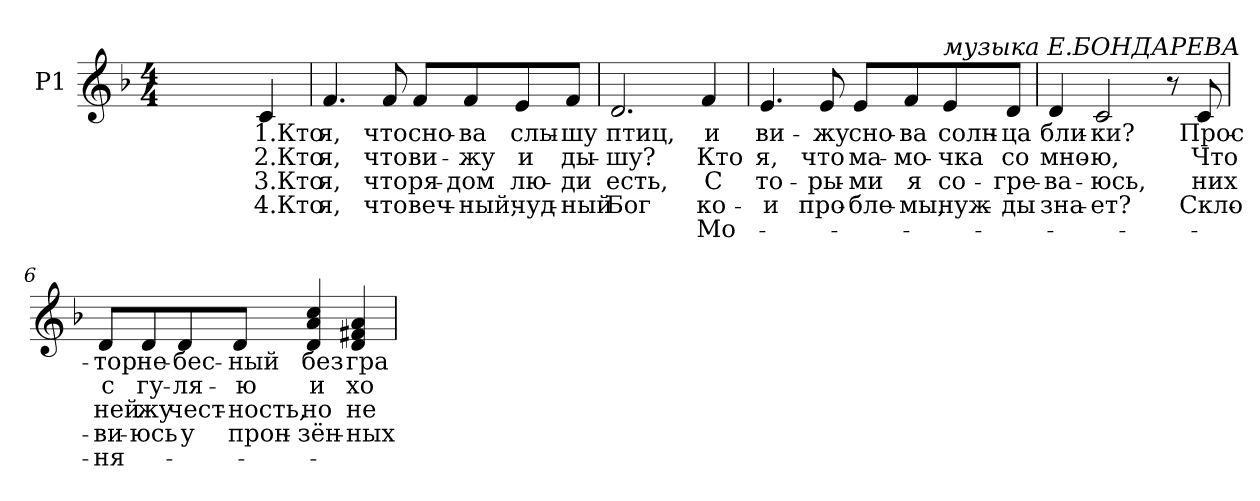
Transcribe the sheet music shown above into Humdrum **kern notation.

**kern	**text	**text	**text	**text	**text
*part1	*part1	*part1	*part1	*part1	*part1
*staff1	*staff1	*staff1	*staff1	*staff1	*staff1
*I"P1	*	*	*	*	*
!!LO:PB:g=z
*clefG2	*	*	*	*	*
*k[b-]	*	*	*	*	*
*F:	*	*	*	*	*
*M4/4	*	*	*	*	*
=1	=1	=1	=1	=1	=1
2.ryy	.	.	.	.	.
!	!LO:LY:b:color=#000000	!LO:LY:b:color=#000000	!LO:LY:b:color=#000000	!LO:LY:b:color=#000000	!
4ci/	1.Кто	2.Кто	3.Кто	4.Кто	.
=2	=2	=2	=2	=2	=2
!	!LO:LY:b:color=#000000	!LO:LY:b:color=#000000	!LO:LY:b:color=#000000	!LO:LY:b:color=#000000	!
4.fi/	я,	я,	я,	я,	.
!	!LO:LY:b:color=#000000	!LO:LY:b:color=#000000	!LO:LY:b:color=#000000	!LO:LY:b:color=#000000	!
8fi/	что	что	что	что	.
!	!LO:LY:b:color=#000000	!LO:LY:b:color=#000000	!LO:LY:b:color=#000000	!LO:LY:b:color=#000000	!
8fi/L	сно-	-ви-	-ря-	-веч-	.
!	!LO:LY:b:color=#000000	!LO:LY:b:color=#000000	!LO:LY:b:color=#000000	!LO:LY:b:color=#000000	!
8fi/	-ва	жу	дом	ный,	.
!	!LO:LY:b:color=#000000	!LO:LY:b:color=#000000	!LO:LY:b:color=#000000	!LO:LY:b:color=#000000	!
8ei/	слы-	-и	лю-	-чуд-	.
!	!LO:LY:b:color=#000000	!LO:LY:b:color=#000000	!LO:LY:b:color=#000000	!LO:LY:b:color=#000000	!
8fi/J	-шу	ды-	-ди	ный	.
=3	=3	=3	=3	=3	=3
!	!LO:LY:b:color=#000000	!LO:LY:b:color=#000000	!LO:LY:b:color=#000000	!LO:LY:b:color=#000000	!
2.di/	птиц,	шу?	есть,	Бог	.
!	!LO:LY:b:color=#000000	!LO:LY:b:color=#000000	!LO:LY:b:color=#000000	!LO:LY:b:color=#000000	!LO:LY:b:color=#000000
4fi/	и	Кто	С	-ко-	Мо-
=4	=4	=4	=4	=4	=4
!	!LO:LY:b:color=#000000	!LO:LY:b:color=#000000	!LO:LY:b:color=#000000	!LO:LY:b:color=#000000	!
4.ei/	-ви-	-я,	то-	и	.
!	!LO:LY:b:color=#000000	!LO:LY:b:color=#000000	!LO:LY:b:color=#000000	!LO:LY:b:color=#000000	!
8ei/	-жу	что	-ры-	про-	.
!	!LO:LY:b:color=#000000	!LO:LY:b:color=#000000	!LO:LY:b:color=#000000	!LO:LY:b:color=#000000	!
8ei/L	-сно-	-ма-	-ми	-бле-	.
!	!LO:LY:b:color=#000000	!LO:LY:b:color=#000000	!LO:LY:b:color=#000000	!LO:LY:b:color=#000000	!
8fi/	ва	мо-	я	-мы,	.
!LO:TX:a:i:t=музыка Е.БОНДАРЕВА	!	!	!	!	!
!	!LO:LY:b:color=#000000	!LO:LY:b:color=#000000	!LO:LY:b:color=#000000	!LO:LY:b:color=#000000	!
8ei/	солн-	-чка	-со-	нуж-	.
!	!LO:LY:b:color=#000000	!LO:LY:b:color=#000000	!LO:LY:b:color=#000000	!LO:LY:b:color=#000000	!
8di/J	-ца	со	гре-	ды	.
=5	=5	=5	=5	=5	=5
!	!LO:LY:b:color=#000000	!LO:LY:b:color=#000000	!LO:LY:b:color=#000000	!LO:LY:b:color=#000000	!
4di/	-бли-	-мно-	-ва-	-зна-	.
!	!LO:LY:b:color=#000000	!LO:LY:b:color=#000000	!LO:LY:b:color=#000000	!LO:LY:b:color=#000000	!
2ci/	-ки?	ю,	юсь,	ет?	.
!	!LO:LY:b:color=#000000	!	!	!	!
8r	В	.	.	.	.
!	!LO:LY:b:color=#000000	!LO:LY:b:color=#000000	!LO:LY:b:color=#000000	!LO:LY:b:color=#000000	!
8ci/	Прос-	-Что	-них	Скло-	.
!!LO:LB:g=z
=6	=6	=6	=6	=6	=6
!	!LO:LY:b:color=#000000	!LO:LY:b:color=#000000	!LO:LY:b:color=#000000	!LO:LY:b:color=#000000	!LO:LY:b:color=#000000
8di/L	тор	с	-ней	-ви-	ня-
!	!LO:LY:b:color=#000000	!LO:LY:b:color=#000000	!LO:LY:b:color=#000000	!LO:LY:b:color=#000000	!
8di/	не-	-гу-	жу	-юсь	.
!	!LO:LY:b:color=#000000	!LO:LY:b:color=#000000	!LO:LY:b:color=#000000	!LO:LY:b:color=#000000	!
8di/	бес-	-ля-	чест-	-у	.
!	!LO:LY:b:color=#000000	!LO:LY:b:color=#000000	!LO:LY:b:color=#000000	!LO:LY:b:color=#000000	!
8di/J	-ный	ю	-ность,	прон-	.
!	!LO:LY:b:color=#000000	!LO:LY:b:color=#000000	!LO:LY:b:color=#000000	!LO:LY:b:color=#000000	!
4di/ 4ai 4cci	без	и	-но	зён-	.
!	!LO:LY:b:color=#000000	!LO:LY:b:color=#000000	!LO:LY:b:color=#000000	!LO:LY:b:color=#000000	!
4di/ 4f#Xi 4ai	гра-	-хо-	не	-ных	.
=	=	=	=	=	=
*-	*-	*-	*-	*-	*-
